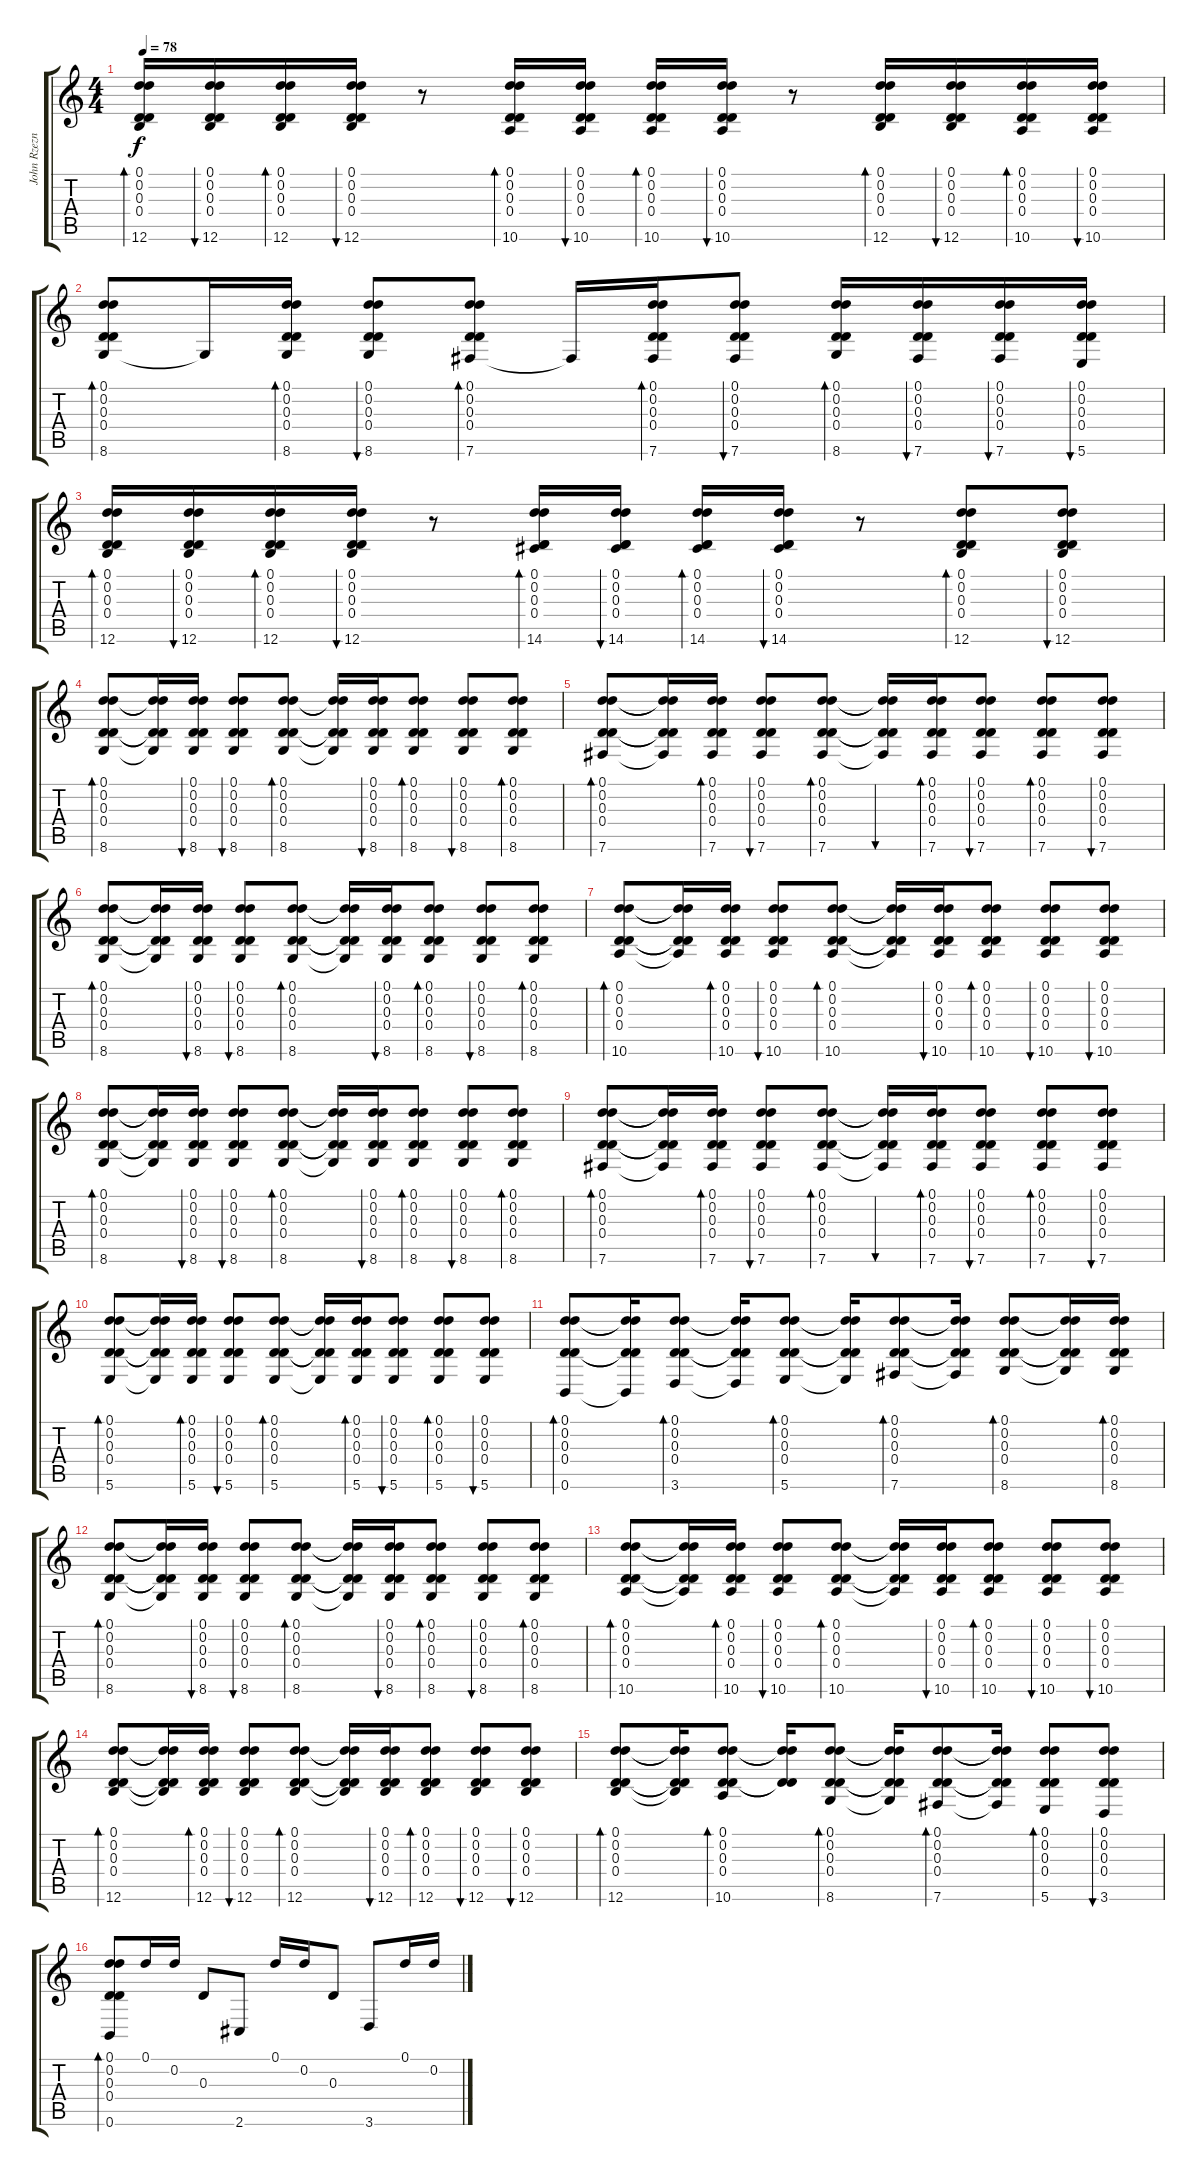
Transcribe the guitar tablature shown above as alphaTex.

\track ("John Rzeznik (Acoustic Guitar)" "John Rzezn") {instrument acousticguitarsteel}
\staff {score tabs}
\tuning (D4 D4 D3 D3 D2 B1) {hide}
\ts (4 4)
\tempo 78
\clef g2
\ks c
(0.1 0.2 0.3 0.4 12.6).16{bd 30 dy f} (0.1 0.2 0.3 0.4 12.6).16{bu 30} (0.1 0.2 0.3 0.4 12.6).16{bd 30} (0.1 0.2 0.3 0.4 12.6).16{bu 30} r.8 (0.1 0.2 0.3 0.4 10.6).16{bd 30} (0.1 0.2 0.3 0.4 10.6).16{bu 30} (0.1 0.2 0.3 0.4 10.6).16{bd 30} (0.1 0.2 0.3 0.4 10.6).16{bu 30} r.8 (0.1 0.2 0.3 0.4 12.6).16{bd 30} (0.1 0.2 0.3 0.4 12.6).16{bu 30} (0.1 0.2 0.3 0.4 10.6).16{bd 30} (0.1 0.2 0.3 0.4 10.6).16{bu 30} |
(0.1 0.2 0.3 0.4 8.6).8{bd 30} 8.6{t}.16 (0.1 0.2 0.3 0.4 8.6).16{bd 30} (0.1 0.2 0.3 0.4 8.6).8{bu 30} (0.1 0.2 0.3 0.4 7.6).8{bd 30} 7.6{t}.16 (0.1 0.2 0.3 0.4 7.6).16{bd 30} (0.1 0.2 0.3 0.4 7.6).8{bu 30} (0.1 0.2 0.3 0.4 8.6).16{bd 30} (0.1 0.2 0.3 0.4 7.6).16{bu 30} (0.1 0.2 0.3 0.4 7.6).16{bu 30} (0.1 0.2 0.3 0.4 5.6).16{bu 30} |
(0.1 0.2 0.3 0.4 12.6).16{bd 30} (0.1 0.2 0.3 0.4 12.6).16{bu 30} (0.1 0.2 0.3 0.4 12.6).16{bd 30} (0.1 0.2 0.3 0.4 12.6).16{bu 30} r.8 (0.1 0.2 0.3 0.4 14.6).16{bd 30} (0.1 0.2 0.3 0.4 14.6).16{bu 30} (0.1 0.2 0.3 0.4 14.6).16{bd 30} (0.1 0.2 0.3 0.4 14.6).16{bu 30} r.8 (0.1 0.2 0.3 0.4 12.6).8{bd 30} (0.1 0.2 0.3 0.4 12.6).8{bu 30} |
(0.1 0.2 0.3 0.4 8.6).8{bd 30} (0.1{t} 0.2{t} 0.3{t} 0.4{t} 8.6{t}).16 (0.1 0.2 0.3 0.4 8.6).16{bu 30} (0.1 0.2 0.3 0.4 8.6).8{bu 30} (0.1 0.2 0.3 0.4 8.6).8{bd 30} (0.1{t} 0.2{t} 0.3{t} 0.4{t} 8.6{t}).16 (0.1 0.2 0.3 0.4 8.6).16{bu 30} (0.1 0.2 0.3 0.4 8.6).8{bd 30} (0.1 0.2 0.3 0.4 8.6).8{bu 30} (0.1 0.2 0.3 0.4 8.6).8{bd 30} |
(0.1 0.2 0.3 0.4 7.6).8{bd 30} (0.1{t} 0.2{t} 0.3{t} 0.4{t} 7.6{t}).16 (0.1 0.2 0.3 0.4 7.6).16{bd 30} (0.1 0.2 0.3 0.4 7.6).8{bu 30} (0.1 0.2 0.3 0.4 7.6).8{bd 30} (0.1{t} 0.2{t} 0.3{t} 0.4{t} 7.6{t}).16{bu 30} (0.1 0.2 0.3 0.4 7.6).16{bd 30} (0.1 0.2 0.3 0.4 7.6).8{bu 30} (0.1 0.2 0.3 0.4 7.6).8{bd 30} (0.1 0.2 0.3 0.4 7.6).8{bu 30} |
(0.1 0.2 0.3 0.4 8.6).8{bd 30} (0.1{t} 0.2{t} 0.3{t} 0.4{t} 8.6{t}).16 (0.1 0.2 0.3 0.4 8.6).16{bu 30} (0.1 0.2 0.3 0.4 8.6).8{bu 30} (0.1 0.2 0.3 0.4 8.6).8{bd 30} (0.1{t} 0.2{t} 0.3{t} 0.4{t} 8.6{t}).16 (0.1 0.2 0.3 0.4 8.6).16{bu 30} (0.1 0.2 0.3 0.4 8.6).8{bd 30} (0.1 0.2 0.3 0.4 8.6).8{bu 30} (0.1 0.2 0.3 0.4 8.6).8{bd 30} |
(0.1 0.2 0.3 0.4 10.6).8{bd 30} (0.1{t} 0.2{t} 0.3{t} 0.4{t} 10.6{t}).16 (0.1 0.2 0.3 0.4 10.6).16{bd 30} (0.1 0.2 0.3 0.4 10.6).8{bu 30} (0.1 0.2 0.3 0.4 10.6).8{bd 30} (0.1{t} 0.2{t} 0.3{t} 0.4{t} 10.6{t}).16 (0.1 0.2 0.3 0.4 10.6).16{bu 30} (0.1 0.2 0.3 0.4 10.6).8{bd 30} (0.1 0.2 0.3 0.4 10.6).8{bu 30} (0.1 0.2 0.3 0.4 10.6).8{bu 30} |
(0.1 0.2 0.3 0.4 8.6).8{bd 30} (0.1{t} 0.2{t} 0.3{t} 0.4{t} 8.6{t}).16 (0.1 0.2 0.3 0.4 8.6).16{bu 30} (0.1 0.2 0.3 0.4 8.6).8{bu 30} (0.1 0.2 0.3 0.4 8.6).8{bd 30} (0.1{t} 0.2{t} 0.3{t} 0.4{t} 8.6{t}).16 (0.1 0.2 0.3 0.4 8.6).16{bu 30} (0.1 0.2 0.3 0.4 8.6).8{bd 30} (0.1 0.2 0.3 0.4 8.6).8{bu 30} (0.1 0.2 0.3 0.4 8.6).8{bd 30} |
(0.1 0.2 0.3 0.4 7.6).8{bd 30} (0.1{t} 0.2{t} 0.3{t} 0.4{t} 7.6{t}).16 (0.1 0.2 0.3 0.4 7.6).16{bd 30} (0.1 0.2 0.3 0.4 7.6).8{bu 30} (0.1 0.2 0.3 0.4 7.6).8{bd 30} (0.1{t} 0.2{t} 0.3{t} 0.4{t} 7.6{t}).16{bu 30} (0.1 0.2 0.3 0.4 7.6).16{bd 30} (0.1 0.2 0.3 0.4 7.6).8{bu 30} (0.1 0.2 0.3 0.4 7.6).8{bd 30} (0.1 0.2 0.3 0.4 7.6).8{bu 30} |
(0.1 0.2 0.3 0.4 5.6).8{bd 30} (0.1{t} 0.2{t} 0.3{t} 0.4{t} 5.6{t}).16 (0.1 0.2 0.3 0.4 5.6).16{bd 30} (0.1 0.2 0.3 0.4 5.6).8{bu 30} (0.1 0.2 0.3 0.4 5.6).8{bd 30} (0.1{t} 0.2{t} 0.3{t} 0.4{t} 5.6{t}).16 (0.1 0.2 0.3 0.4 5.6).16{bd 30} (0.1 0.2 0.3 0.4 5.6).8{bu 30} (0.1 0.2 0.3 0.4 5.6).8{bd 30} (0.1 0.2 0.3 0.4 5.6).8{bu 30} |
(0.1 0.2 0.3 0.4 0.6).8{bd 30} (0.1{t} 0.2{t} 0.3{t} 0.4{t} 0.6{t}).16 (0.1 0.2 0.3 0.4 3.6).8{bd 30} (0.1{t} 0.2{t} 0.3{t} 0.4{t} 3.6{t}).16 (0.1 0.2 0.3 0.4 5.6).8{bd 30} (0.1{t} 0.2{t} 0.3{t} 0.4{t} 5.6{t}).16 (0.1 0.2 0.3 0.4 7.6).8{bd 30} (0.1{t} 0.2{t} 0.3{t} 0.4{t} 7.6{t}).16 (0.1 0.2 0.3 0.4 8.6).8{bd 30} (0.1{t} 0.2{t} 0.3{t} 0.4{t} 8.6{t}).16 (0.1 0.2 0.3 0.4 8.6).16{bd 30} |
(0.1 0.2 0.3 0.4 8.6).8{bd 30} (0.1{t} 0.2{t} 0.3{t} 0.4{t} 8.6{t}).16 (0.1 0.2 0.3 0.4 8.6).16{bu 30} (0.1 0.2 0.3 0.4 8.6).8{bu 30} (0.1 0.2 0.3 0.4 8.6).8{bd 30} (0.1{t} 0.2{t} 0.3{t} 0.4{t} 8.6{t}).16 (0.1 0.2 0.3 0.4 8.6).16{bu 30} (0.1 0.2 0.3 0.4 8.6).8{bd 30} (0.1 0.2 0.3 0.4 8.6).8{bu 30} (0.1 0.2 0.3 0.4 8.6).8{bd 30} |
(0.1 0.2 0.3 0.4 10.6).8{bd 30} (0.1{t} 0.2{t} 0.3{t} 0.4{t} 10.6{t}).16 (0.1 0.2 0.3 0.4 10.6).16{bd 30} (0.1 0.2 0.3 0.4 10.6).8{bu 30} (0.1 0.2 0.3 0.4 10.6).8{bd 30} (0.1{t} 0.2{t} 0.3{t} 0.4{t} 10.6{t}).16 (0.1 0.2 0.3 0.4 10.6).16{bu 30} (0.1 0.2 0.3 0.4 10.6).8{bd 30} (0.1 0.2 0.3 0.4 10.6).8{bu 30} (0.1 0.2 0.3 0.4 10.6).8{bu 30} |
(0.1 0.2 0.3 0.4 12.6).8{bd 30} (0.1{t} 0.2{t} 0.3{t} 0.4{t} 12.6{t}).16 (0.1 0.2 0.3 0.4 12.6).16{bd 30} (0.1 0.2 0.3 0.4 12.6).8{bu 30} (0.1 0.2 0.3 0.4 12.6).8{bd 30} (0.1{t} 0.2{t} 0.3{t} 0.4{t} 12.6{t}).16 (0.1 0.2 0.3 0.4 12.6).16{bu 30} (0.1 0.2 0.3 0.4 12.6).8{bd 30} (0.1 0.2 0.3 0.4 12.6).8{bu 30} (0.1 0.2 0.3 0.4 12.6).8{bu 30} |
(0.1 0.2 0.3 0.4 12.6).8{bd 30} (0.1{t} 0.2{t} 0.3{t} 0.4{t} 12.6{t}).16 (0.1 0.2 0.3 0.4 10.6).8{bd 30} (0.1{t} 0.2{t} 0.3{t} 0.4{t}).16 (0.1 0.2 0.3 0.4 8.6).8{bd 30} (0.1{t} 0.2{t} 0.3{t} 0.4{t} 8.6{t}).16 (0.1 0.2 0.3 0.4 7.6).8{bd 30} (0.1{t} 0.2{t} 0.3{t} 0.4{t} 7.6{t}).16 (0.1 0.2 0.3 0.4 5.6).8{bd 30} (0.1 0.2 0.3 0.4 3.6).8{bu 30} |
(0.1 0.2 0.3 0.4 0.6).8{bd 30} 0.1.16 0.2.16 0.3.8 2.6.8 0.1.16 0.2.16 0.3.8 3.6.8 0.1.16 0.2.16
